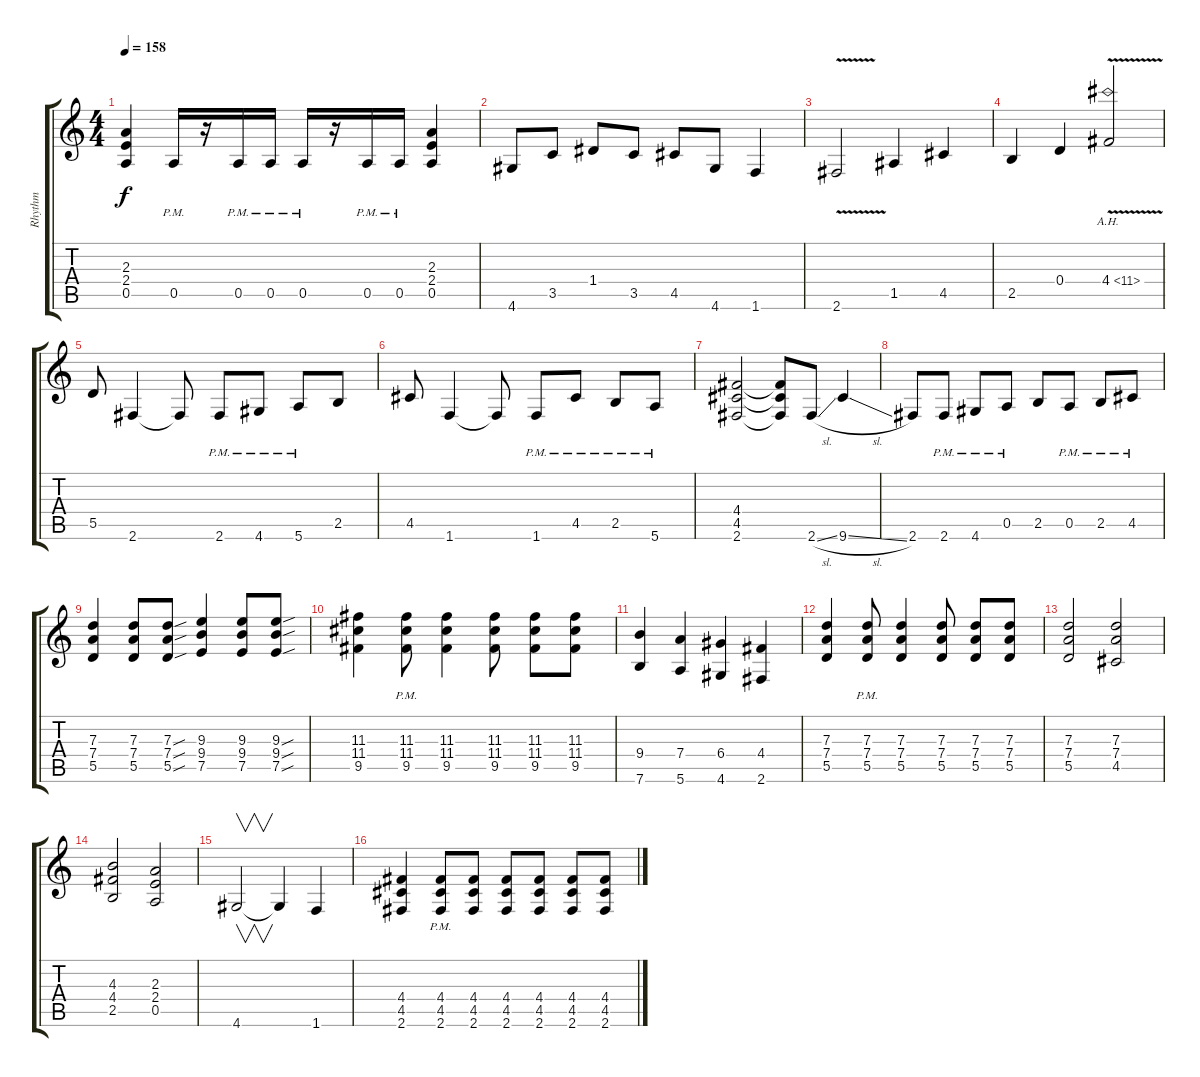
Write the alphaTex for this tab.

\track ("Rhythm" "Rhythm") {instrument overdrivenguitar}
\staff {score tabs}
\tuning (E4 B3 G3 D3 A2 E2) {hide}
\ts (4 4)
\tempo 158
\clef g2
\ks c
(2.3 2.4 0.5).4{dy f} 0.5{pm}.16 r.16 0.5{pm}.16 0.5{pm}.16 0.5{pm}.16 r.16 0.5{pm}.16 0.5{pm}.16 (2.3 2.4 0.5).4 |
4.6.8 3.5.8 1.4.8 3.5.8 4.5.8 4.6.8 1.6.4 |
\section ("" "")
2.6{v}.2 1.5.4 4.5.4 |
2.5.4 0.4.4 4.4{ah 7 v}.2 |
5.5.8 2.6.4 2.6{t}.8 2.6{pm}.8 4.6{pm}.8 5.6{pm}.8 2.5.8 |
4.5.8 1.6.4 1.6{t}.8 1.6{pm}.8 4.5{pm}.8 2.5{pm}.8 5.6{pm}.8 |
(4.4 4.5 2.6).2 (4.4{t} 4.5{t} 2.6{t}).8 2.6{sl}.8 9.6{sl}.4 |
2.6.8 2.6{pm}.8 4.6{pm}.8 0.5{pm}.8 2.5.8 0.5{pm}.8 2.5{pm}.8 4.5{pm}.8 |
\section ("" "")
(7.3 7.4 5.5).4 (7.3 7.4 5.5).8 (7.3{sou} 7.4{sou} 5.5{sou}).8 (9.3 9.4 7.5).4 (9.3 9.4 7.5).8 (9.3{sou} 9.4{sou} 7.5{sou}).8 |
(11.3 11.4 9.5).4 (11.3{pm} 11.4{pm} 9.5{pm}).8 (11.3 11.4 9.5).4 (11.3 11.4 9.5).8 (11.3 11.4 9.5).8 (11.3 11.4 9.5).8 |
(9.4 7.6).4 (7.4 5.6).4 (6.4 4.6).4 (4.4 2.6).4 |
(7.3 7.4 5.5).4 (7.3{pm} 7.4{pm} 5.5{pm}).8 (7.3 7.4 5.5).4 (7.3 7.4 5.5).8 (7.3 7.4 5.5).8 (7.3 7.4 5.5).8 |
(7.3 7.4 5.5).2 (7.3 7.4 4.5).2 |
(4.3 4.4 2.5).2 (2.3 2.4 0.5).2 |
4.6.2{v} 4.6{t}.4 1.6.4 |
(4.4 4.5 2.6).4 (4.4{pm} 4.5{pm} 2.6{pm}).8 (4.4 4.5 2.6).8 (4.4 4.5 2.6).8 (4.4 4.5 2.6).8 (4.4 4.5 2.6).8 (4.4 4.5 2.6).8
